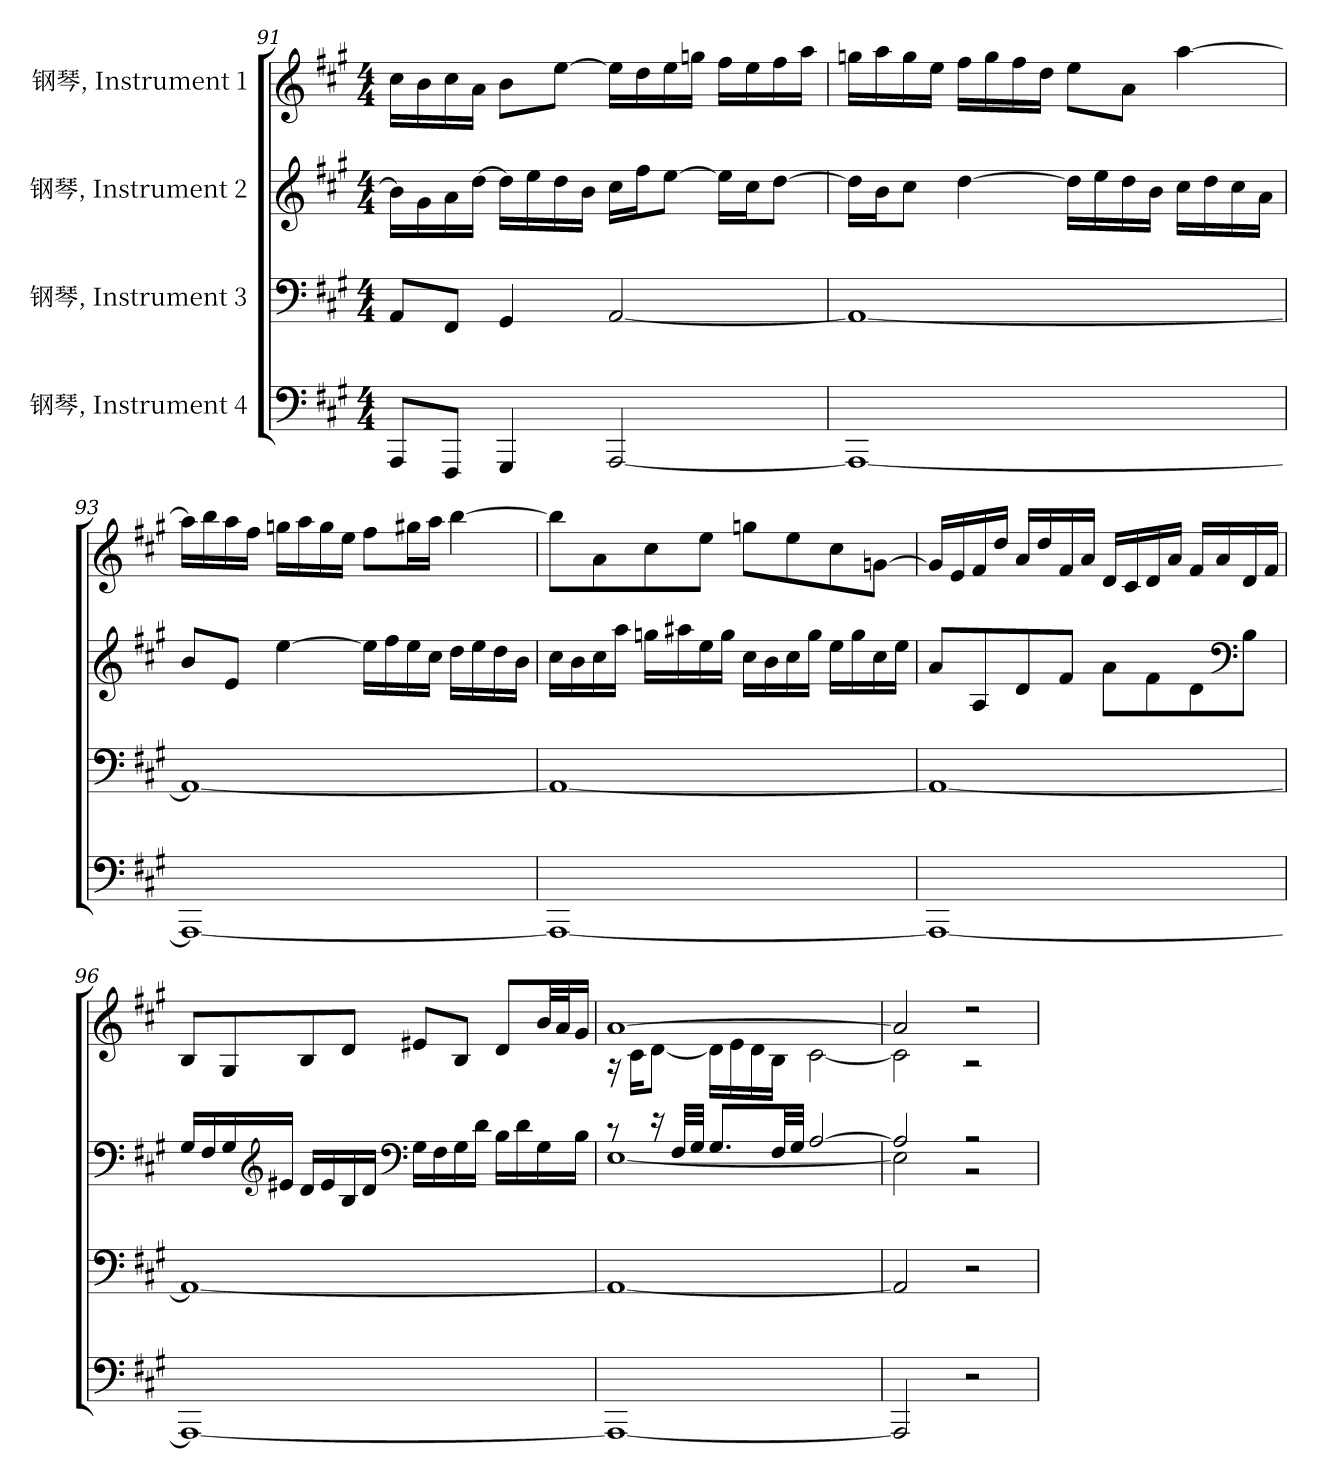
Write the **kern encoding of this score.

**kern	**kern	**kern	**kern
*part4	*part3	*part2	*part1
*staff4	*staff3	*staff2	*staff1
*I"钢琴, Instrument 4	*I"钢琴, Instrument 3	*I"钢琴, Instrument 2	*I"钢琴, Instrument 1
*clefF4	*clefF4	*clefG2	*clefG2
*k[f#c#g#]	*k[f#c#g#]	*k[f#c#g#]	*k[f#c#g#]
*M4/4	*M4/4	*M4/4	*M4/4
=91	=91	=91	=91
8AAA/L	8AA/L	16b\LL]	16cc#\LL
.	.	16g#\	16b\
8FFF#/J	8FF#/J	16a\	16cc#\
.	.	[16dd\JJ	16a\JJ
4GGG#/	4GG#/	16dd\LL]	8b\L
.	.	16ee\	.
.	.	16dd\	[8ee\J
.	.	16b\JJ	.
[2AAA/	[2AA/	16cc#\LL	16ee\LL]
.	.	16ff#\J	16dd\
.	.	[8ee\J	16ee\
.	.	.	16ggn\JJ
.	.	16ee\LL]	16ff#\LL
.	.	16cc#\J	16ee\
.	.	[8dd\J	16ff#\
.	.	.	16aa\JJ
!!LO:PB:g=z
=92	=92	=92	=92
1AAA_	1AA_	16dd\LL]	16ggn\LL
.	.	16b\J	16aa\
.	.	8cc#\J	16gg\
.	.	.	16ee\JJ
.	.	[4dd\	16ff#\LL
.	.	.	16gg\
.	.	.	16ff#\
.	.	.	16dd\JJ
.	.	16dd\LL]	8ee\L
.	.	16ee\	.
.	.	16dd\	8a\J
.	.	16b\JJ	.
.	.	16cc#\LL	[4aa\
.	.	16dd\	.
.	.	16cc#\	.
.	.	16a\JJ	.
=93	=93	=93	=93
1AAA_	1AA_	8b/L	16aa\LL]
.	.	.	16bb\
.	.	8e/J	16aa\
.	.	.	16ff#\JJ
.	.	[4ee\	16ggn\LL
.	.	.	16aa\
.	.	.	16gg\
.	.	.	16ee\JJ
.	.	16ee\LL]	8ff#\L
.	.	16ff#\	.
.	.	16ee\	16gg#X\L
.	.	16cc#\JJ	16aa\JJ
.	.	16dd\LL	[4bb\
.	.	16ee\	.
.	.	16dd\	.
.	.	16b\JJ	.
!!LO:LB:g=z
=94	=94	=94	=94
1AAA_	1AA_	16cc#\LL	8bb\L]
.	.	16b\	.
.	.	16cc#\	8a\
.	.	16aa\JJ	.
.	.	16ggn\LL	8cc#\
.	.	16aa#X\	.
.	.	16ee\	8ee\J
.	.	16gg\JJ	.
.	.	16cc#\LL	8ggn\L
.	.	16b\	.
.	.	16cc#\	8ee\
.	.	16gg\JJ	.
.	.	16ee\LL	8cc#\
.	.	16gg\	.
.	.	16cc#\	[8gn\J
.	.	16ee\JJ	.
=95	=95	=95	=95
1AAA_	1AA_	8a/L	16g/LL]
.	.	.	16e/
.	.	8A/	16f#/
.	.	.	16dd/JJ
.	.	8d/	16a/LL
.	.	.	16dd/
.	.	8f#/J	16f#/
.	.	.	16a/JJ
.	.	8a\L	16d/LL
.	.	.	16c#/
.	.	8f#\	16d/
.	.	.	16a/JJ
.	.	8d\	16f#/LL
.	.	.	16a/
*	*	*clefF4	*
.	.	8B\J	16d/
.	.	.	16f#/JJ
!!LO:LB:g=z
=96	=96	=96	=96
1AAA_	1AA_	16G#/LL	8B/L
.	.	16F#/	.
.	.	16G#/	8G#/
*	*	*clefG2	*
.	.	16e#X/JJ	.
.	.	16d/LL	8B/
.	.	16e#/	.
.	.	16B/	8d/J
.	.	16d/JJ	.
*	*	*clefF4	*
.	.	16G#\LL	8e#X/L
.	.	16F#\	.
.	.	16G#\	8B/J
.	.	16d\JJ	.
.	.	16B\LL	8d/L
.	.	16d\	.
.	.	16G#\	32b/LL
.	.	.	32a/J
.	.	16B\JJ	16g#/JJ
=97	=97	=97	=97
*	*	*^	*^
1AAA_	1AA_	8r	[1E	[1a	16r
.	.	.	.	.	16c#\KL
.	.	16r	.	.	[8d\J
.	.	32F#/LLL	.	.	.
.	.	32G#/JJJ	.	.	.
.	.	8.G#/L	.	.	16d\LL]
.	.	.	.	.	16e\
.	.	.	.	.	16d\
.	.	32F#/LL	.	.	16B\JJ
.	.	32G#/JJJ	.	.	.
.	.	[2A/	.	.	[2c#\
=98	=98	=98	=98	=98	=98
2AAA/]	2AA/]	2A/]	2E\]	2a/]	2c#\]
2r	2r	2r	2r	2r	2r
*	*	*v	*v	*	*
*	*	*	*v	*v
=	=	=	=
*-	*-	*-	*-
